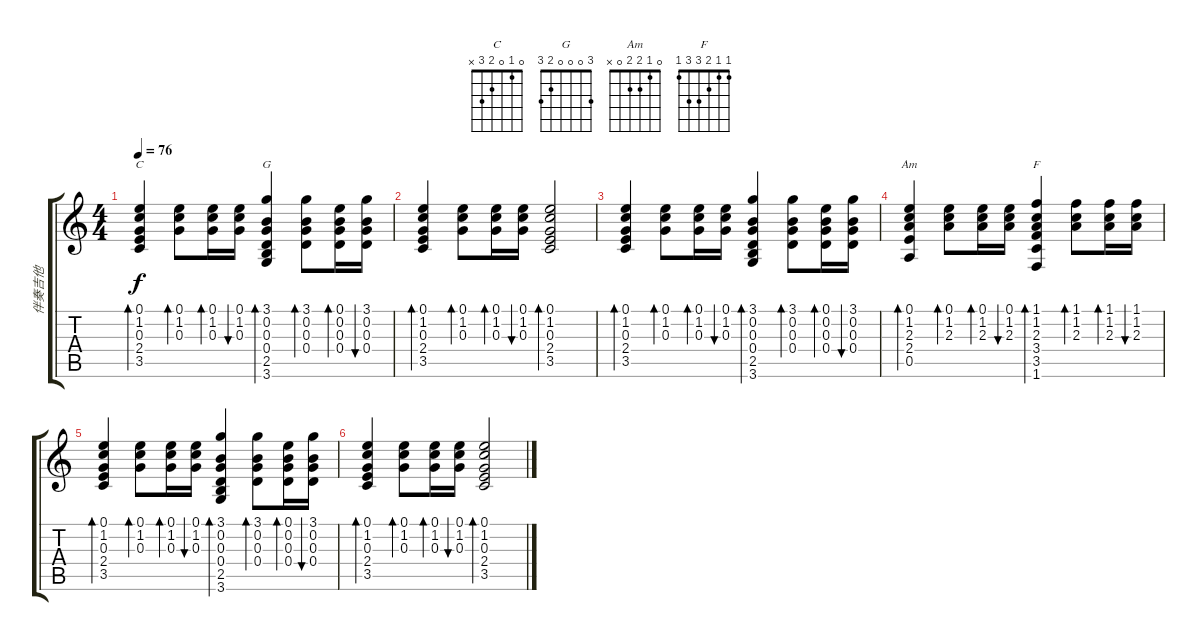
\track ("伴奏吉他" "伴奏吉他") {instrument acousticguitarsteel}
\staff {score tabs}
\tuning (E4 B3 G3 D3 A2 E2) {hide}
\chord ("C" 0 1 0 2 3 x)
\chord ("G" 3 0 0 0 2 3)
\chord ("Am" 0 1 2 2 0 x)
\chord ("F" 1 1 2 3 3 1)
\ts (4 4)
\tempo 76
\clef g2
\ks c
(0.1 1.2 0.3 2.4 3.5).4{bd 30 ch "C" dy f} (0.1 1.2 0.3).8{bd 30} (0.1 1.2 0.3).16{bd 60} (0.1 1.2 0.3).16{bu 30} (3.1 0.2 0.3 0.4 2.5 3.6).4{bd 30 ch "G"} (3.1 0.2 0.3 0.4).8{bd 30} (0.1 0.2 0.3 0.4).16{bd 60} (3.1 0.2 0.3 0.4).16{bu 30} |
(0.1 1.2 0.3 2.4 3.5).4{bd 30} (0.1 1.2 0.3).8{bd 30} (0.1 1.2 0.3).16{bd 60} (0.1 1.2 0.3).16{bu 30} (0.1 1.2 0.3 2.4 3.5).2{bd 30} |
(0.1 1.2 0.3 2.4 3.5).4{bd 30} (0.1 1.2 0.3).8{bd 30} (0.1 1.2 0.3).16{bd 60} (0.1 1.2 0.3).16{bu 30} (3.1 0.2 0.3 0.4 2.5 3.6).4{bd 30} (3.1 0.2 0.3 0.4).8{bd 30} (0.1 0.2 0.3 0.4).16{bd 60} (3.1 0.2 0.3 0.4).16{bu 30} |
(0.1 1.2 2.3 2.4 0.5).4{bd 30 ch "Am"} (0.1 1.2 2.3).8{bd 30} (0.1 1.2 2.3).16{bd 60} (0.1 1.2 2.3).16{bu 30} (1.1 1.2 2.3 3.4 3.5 1.6).4{bd 30 ch "F"} (1.1 1.2 2.3).8{bd 30} (1.1 1.2 2.3).16{bd 60} (1.1 1.2 2.3).16{bu 30} |
(0.1 1.2 0.3 2.4 3.5).4{bd 30} (0.1 1.2 0.3).8{bd 30} (0.1 1.2 0.3).16{bd 60} (0.1 1.2 0.3).16{bu 30} (3.1 0.2 0.3 0.4 2.5 3.6).4{bd 30} (3.1 0.2 0.3 0.4).8{bd 30} (0.1 0.2 0.3 0.4).16{bd 60} (3.1 0.2 0.3 0.4).16{bu 30} |
(0.1 1.2 0.3 2.4 3.5).4{bd 30} (0.1 1.2 0.3).8{bd 30} (0.1 1.2 0.3).16{bd 60} (0.1 1.2 0.3).16{bu 30} (0.1 1.2 0.3 2.4 3.5).2{bd 30}
